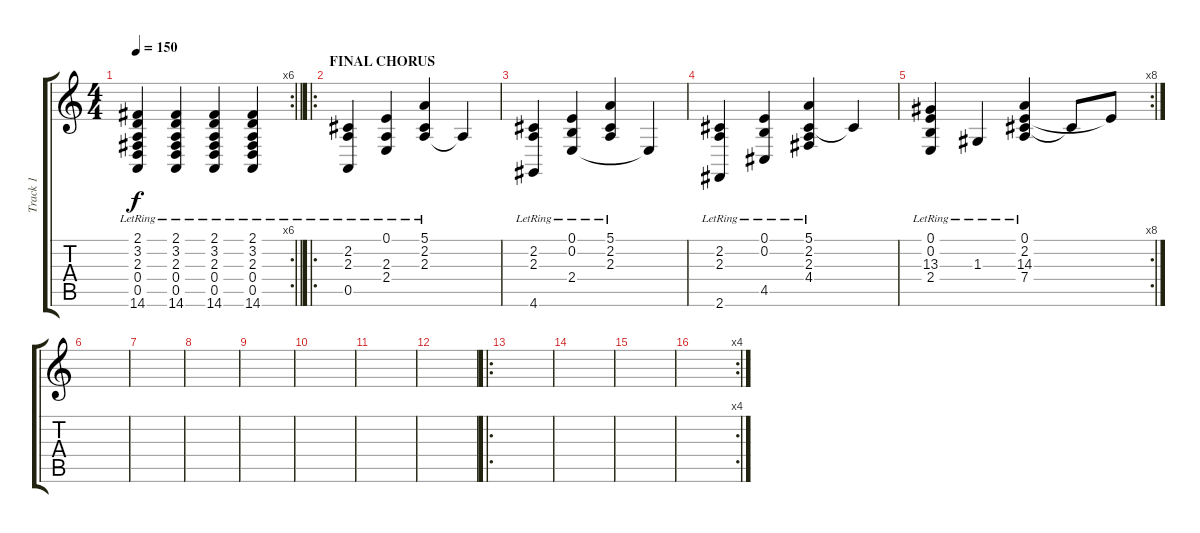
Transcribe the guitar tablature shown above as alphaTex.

\track ("Track 1" "Track 1") {instrument acousticgrandpiano}
\staff {score tabs}
\tuning (E4 B3 G3 D3 A2 E2) {hide}
\rc 6
\ts (4 4)
\tempo 150
\clef g2
\barLineRight lightlight
\ks c
(2.1{lr} 3.2{lr} 2.3{lr} 0.4{lr} 0.5{lr} 14.6{lr}).4{dy f} (2.1{lr} 3.2{lr} 2.3{lr} 0.4{lr} 0.5{lr} 14.6{lr}).4 (2.1{lr} 3.2{lr} 2.3{lr} 0.4{lr} 0.5{lr} 14.6{lr}).4 (2.1{lr} 3.2{lr} 2.3{lr} 0.4{lr} 0.5{lr} 14.6{lr}).4 |
\ro
\section ("" "FINAL CHORUS")
(2.2{lr} 2.3{lr} 0.5{lr}).4 (0.1{lr} 2.3{lr} 2.4{lr}).4 (5.1{lr} 2.2{lr} 2.3{lr}).4 2.3{t}.4 |
(2.2{lr} 2.3{lr} 4.6{lr}).4 (0.1{lr} 0.2{lr} 2.4{lr}).4 (5.1{lr} 2.2{lr} 2.3{lr}).4 2.4{t}.4 |
(2.2{lr} 2.3{lr} 2.6{lr}).4 (0.1{lr} 0.2{lr} 4.5{lr}).4 (5.1{lr} 2.2{lr} 2.3{lr} 4.4{lr}).4 2.2{t}.4 |
\rc 8
(0.1{lr} 0.2{lr} 13.3{lr} 2.4{lr}).4 1.3{lr}.4 (0.1{lr} 2.2{lr} 14.3{lr} 7.4{lr}).4 2.2{t}.8 0.1{t}.8 |
|
|
|
|
|
|
|
\ro
|
|
|
\rc 4
